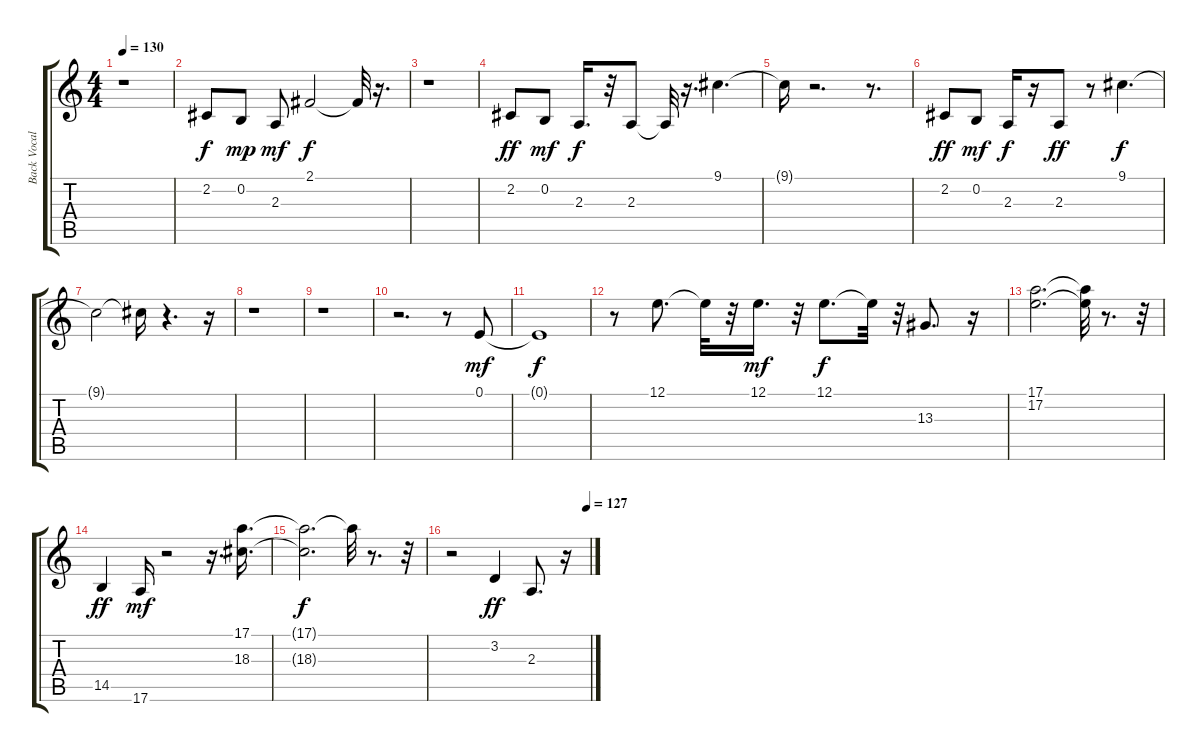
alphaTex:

\track ("Back Vocal" "Back Vocal") {instrument panflute}
\staff {score tabs}
\tuning (E4 B3 G3 D3 A2 E2) {hide}
\ts (4 4)
\tempo 130
\clef g2
\ks c
r.1{dy f} |
2.2.8 0.2.8{dy mp} 2.3.8{dy mf} 2.1.2{dy f} 2.1{t}.32 r.16{d} |
r.1 |
2.2.8{dy ff} 0.2.8{dy mf} 2.3.16{d dy f} r.32 2.3.8 2.3{t}.32 r.16{d} 9.1.4{d} |
9.1{t}.16 r.2{d} r.8{d} |
2.2.8{dy ff} 0.2.8{dy mf} 2.3.16{dy f} r.16 2.3.8{dy ff} r.8 9.1.4{d dy f} |
9.1{t}.2 9.1{t}.16 r.4{d} r.16 |
r.1 |
r.1 |
r.2{d} r.8 0.1.8{dy mf} |
0.1{t}.1{dy f} |
r.8 12.1.8{d} 12.1{t}.32 r.32 12.1.16{d dy mf} r.32 12.1.8{d dy f} 12.1{t}.32 r.32 13.3.8{d} r.16 |
(17.1 17.2).2{d} (17.1{t} 17.2{t}).32 r.8{d} r.32 |
14.5.4{dy ff} 17.6.16{dy mf} r.2 r.16{d} (17.1 18.3).16{d} |
(17.1{t} 18.3{t}).2{d dy f} 17.1{t}.32 r.8{d} r.32 |
\tempo (127 0.9791666666666666)
r.2 3.2.4{dy ff} 2.3.8{d} r.16
